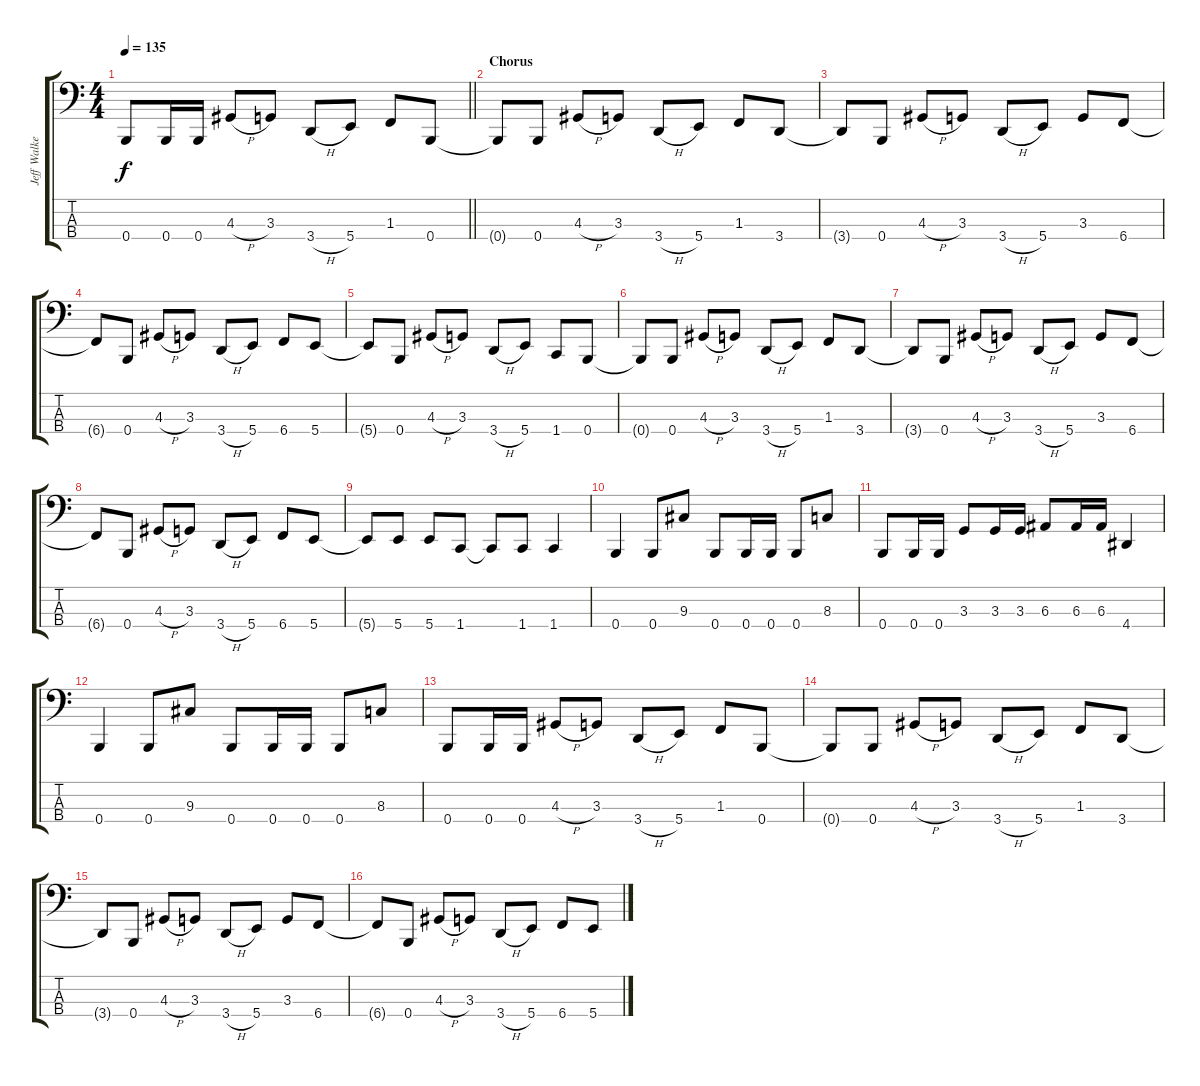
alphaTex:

\track ("Jeff Walker" "Jeff Walke") {instrument electricbasspick}
\staff {score tabs}
\tuning (D2 A1 E1 B0) {hide}
\ts (4 4)
\tempo 135
\clef f4
\barLineRight lightlight
\ks c
0.4.8{dy f} 0.4.16 0.4.16 4.3{h}.8 3.3.8 3.4{h}.8 5.4.8 1.3.8 0.4.8 |
\section ("" "Chorus")
0.4{t}.8 0.4.8 4.3{h}.8 3.3.8 3.4{h}.8 5.4.8 1.3.8 3.4.8 |
3.4{t}.8 0.4.8 4.3{h}.8 3.3.8 3.4{h}.8 5.4.8 3.3.8 6.4.8 |
6.4{t}.8 0.4.8 4.3{h}.8 3.3.8 3.4{h}.8 5.4.8 6.4.8 5.4.8 |
5.4{t}.8 0.4.8 4.3{h}.8 3.3.8 3.4{h}.8 5.4.8 1.4.8 0.4.8 |
0.4{t}.8 0.4.8 4.3{h}.8 3.3.8 3.4{h}.8 5.4.8 1.3.8 3.4.8 |
3.4{t}.8 0.4.8 4.3{h}.8 3.3.8 3.4{h}.8 5.4.8 3.3.8 6.4.8 |
6.4{t}.8 0.4.8 4.3{h}.8 3.3.8 3.4{h}.8 5.4.8 6.4.8 5.4.8 |
5.4{t}.8 5.4.8 5.4.8 1.4.8 1.4{t}.8 1.4.8 1.4.4 |
0.4.4 0.4.8 9.3.8 0.4.8 0.4.16 0.4.16 0.4.8 8.3.8 |
0.4.8 0.4.16 0.4.16 3.3.8 3.3.16 3.3.16 6.3.8 6.3.16 6.3.16 4.4.4 |
0.4.4 0.4.8 9.3.8 0.4.8 0.4.16 0.4.16 0.4.8 8.3.8 |
0.4.8 0.4.16 0.4.16 4.3{h}.8 3.3.8 3.4{h}.8 5.4.8 1.3.8 0.4.8 |
0.4{t}.8 0.4.8 4.3{h}.8 3.3.8 3.4{h}.8 5.4.8 1.3.8 3.4.8 |
3.4{t}.8 0.4.8 4.3{h}.8 3.3.8 3.4{h}.8 5.4.8 3.3.8 6.4.8 |
6.4{t}.8 0.4.8 4.3{h}.8 3.3.8 3.4{h}.8 5.4.8 6.4.8 5.4.8
